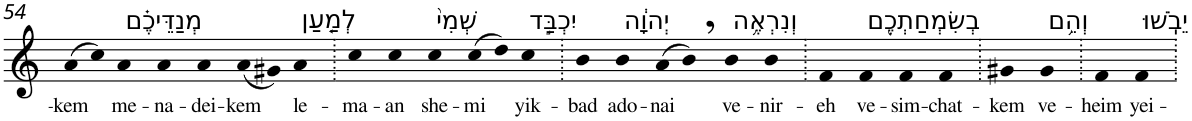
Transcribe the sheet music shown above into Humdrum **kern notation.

**kern	**text
*part1	*part1
*staff1	*staff1
*I"Piano	*
*I'Pno	*
!!LO:PB:g=z
*clefG2	*
*k[]	*
=54	=54
!	!LO:LY:b
(8a	-kem
8cc)	.
!LO:TX:a:t=מְנַדֵּיכֶ֗ם	!
!	!LO:LY:b
4a	me-
!	!LO:LY:b
4a	-na-
!	!LO:LY:b
4a	-dei-
!	!LO:LY:b
(8a	-kem
8g#X)	.
!LO:TX:a:t=לְמַ֤עַן	!
!	!LO:LY:b
4a	le-
=55.	=55.
!	!LO:LY:b
4cc	-ma-
!	!LO:LY:b
4cc	-an
!LO:TX:a:t=שְׁמִי֙	!
!	!LO:LY:b
4cc	she-
!	!LO:LY:b
(8cc	-mi
8dd)	.
!LO:TX:a:t=יִכְבַּ֣ד	!
!	!LO:LY:b
4cc	yik-
=56.	=56.
!	!LO:LY:b
4b	-bad
!LO:TX:a:t=יְהוָ֔ה	!
!	!LO:LY:b
4b	ado-
!	!LO:LY:b
(8a	-nai
8b,)	.
!LO:TX:a:t=וְנִרְאֶ֥ה	!
!	!LO:LY:b
4b	ve-
!	!LO:LY:b
4b	-nir-
=57.	=57.
!	!LO:LY:b
4f	-eh
!LO:TX:a:t=בְשִׂמְחַתְכֶ֖ם	!
!	!LO:LY:b
4f	ve-
!	!LO:LY:b
4f	-sim-
!	!LO:LY:b
4f	-chat-
=58.	=58.
!	!LO:LY:b
4g#X	-kem
!LO:TX:a:t=וְהֵ֥ם	!
!	!LO:LY:b
4g#	ve-
=59.	=59.
!	!LO:LY:b
4f	-heim
!LO:TX:a:t=יֵבֹֽשׁוּ	!
!	!LO:LY:b
4f	yei-
=.	=.
*-	*-
